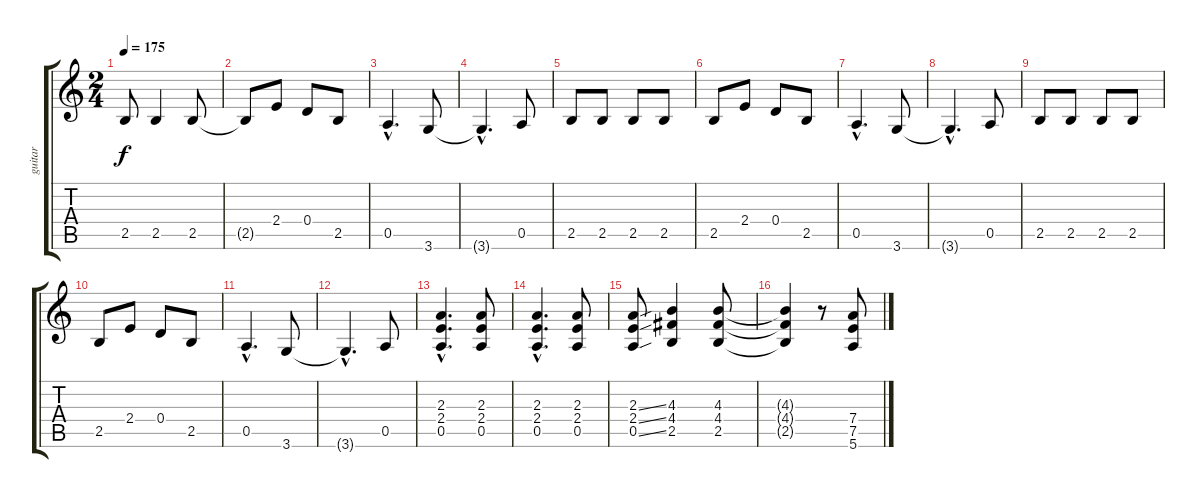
\track ("guitar" "guitar") {instrument distortionguitar}
\staff {score tabs}
\tuning (E4 B3 G3 D3 A2 E2) {hide}
\ts (2 4)
\tempo 175
\clef g2
\ks c
2.5.8{dy f volume 9 instrument distortionguitar} 2.5.4 2.5.8 |
2.5{t}.8 2.4.8 0.4.8 2.5.8 |
0.5{hac}.4{d} 3.6.8 |
3.6{hac t}.4{d} 0.5.8 |
2.5.8 2.5.8 2.5.8 2.5.8 |
2.5.8 2.4.8 0.4.8 2.5.8 |
0.5{hac}.4{d} 3.6.8 |
3.6{hac t}.4{d} 0.5.8 |
2.5.8 2.5.8 2.5.8 2.5.8 |
2.5.8 2.4.8 0.4.8 2.5.8 |
0.5{hac}.4{d} 3.6.8 |
3.6{hac t}.4{d} 0.5.8 |
(2.3{hac} 2.4{hac} 0.5{hac}).4{d} (2.3 2.4 0.5).8 |
(2.3{hac} 2.4{hac} 0.5{hac}).4{d} (2.3 2.4 0.5).8 |
(2.3{ss} 2.4{ss} 0.5{ss}).8 (4.3 4.4 2.5).4 (4.3 4.4 2.5).8 |
(4.3{t} 4.4{t} 2.5{t}).4 r.8 (7.4{sl} 7.5{sl} 5.6{sl}).8
